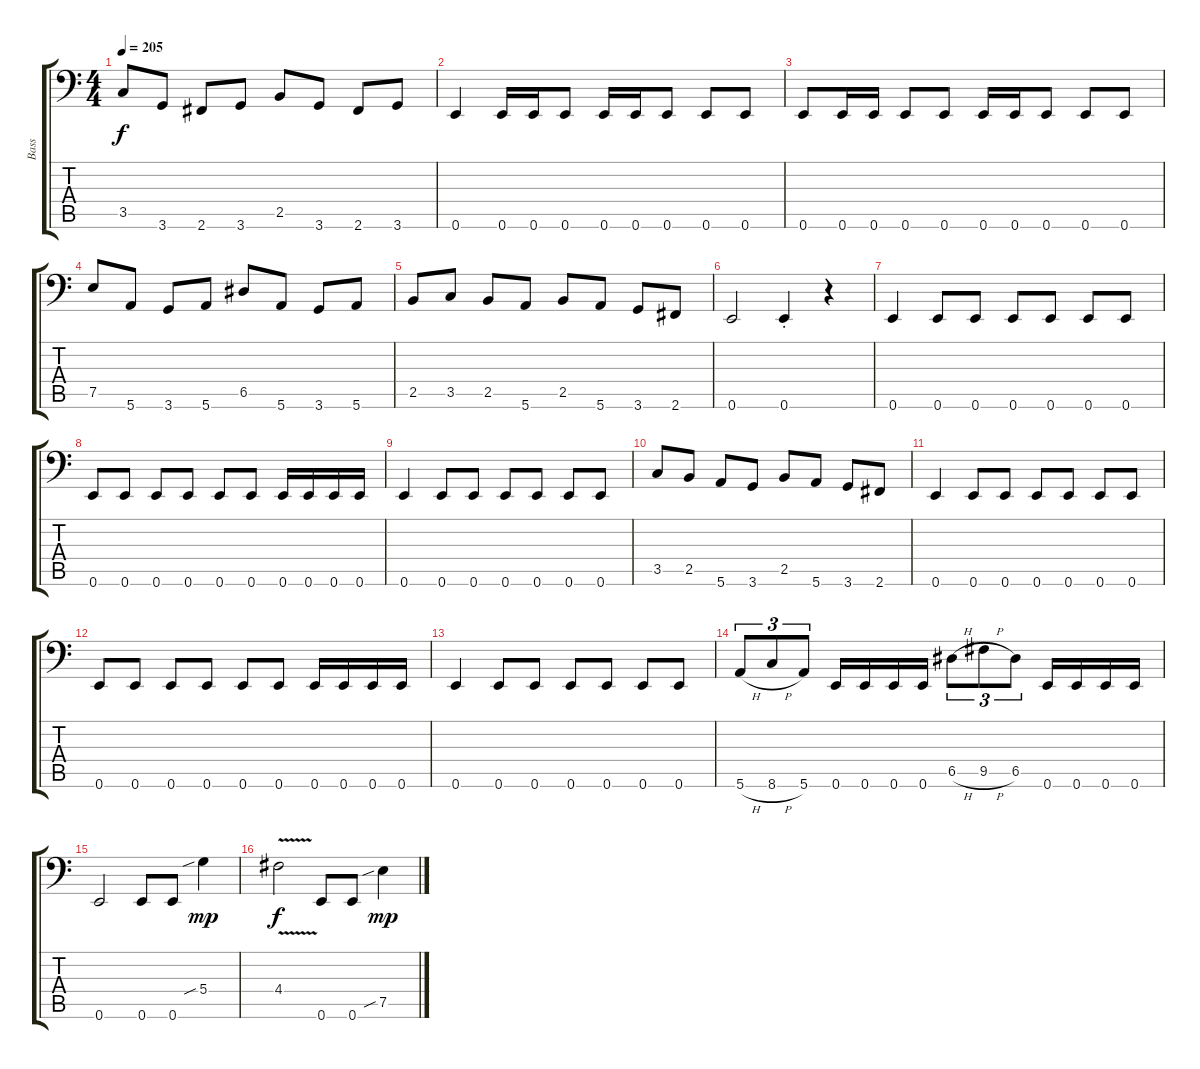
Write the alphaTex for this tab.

\track ("Bass" "Bass") {instrument electricbassfinger}
\staff {score tabs}
\tuning (E3 B2 G2 D2 A1 E1) {hide}
\ts (4 4)
\tempo 205
\clef f4
\ks c
3.5.8{dy f} 3.6.8 2.6.8 3.6.8 2.5.8 3.6.8 2.6.8 3.6.8 |
0.6.4 0.6.16 0.6.16 0.6.8 0.6.16 0.6.16 0.6.8 0.6.8 0.6.8 |
0.6.8 0.6.16 0.6.16 0.6.8 0.6.8 0.6.16 0.6.16 0.6.8 0.6.8 0.6.8 |
7.5.8 5.6.8 3.6.8 5.6.8 6.5.8 5.6.8 3.6.8 5.6.8 |
2.5.8 3.5.8 2.5.8 5.6.8 2.5.8 5.6.8 3.6.8 2.6.8 |
0.6.2 0.6{st}.4 r.4 |
0.6.4 0.6.8 0.6.8 0.6.8 0.6.8 0.6.8 0.6.8 |
0.6.8 0.6.8 0.6.8 0.6.8 0.6.8 0.6.8 0.6.16 0.6.16 0.6.16 0.6.16 |
0.6.4 0.6.8 0.6.8 0.6.8 0.6.8 0.6.8 0.6.8 |
3.5.8 2.5.8 5.6.8 3.6.8 2.5.8 5.6.8 3.6.8 2.6.8 |
0.6.4 0.6.8 0.6.8 0.6.8 0.6.8 0.6.8 0.6.8 |
0.6.8 0.6.8 0.6.8 0.6.8 0.6.8 0.6.8 0.6.16 0.6.16 0.6.16 0.6.16 |
0.6.4 0.6.8 0.6.8 0.6.8 0.6.8 0.6.8 0.6.8 |
5.6{h}.8{tu (3 2)} 8.6{h}.8{tu (3 2)} 5.6.8{tu (3 2)} 0.6.16 0.6.16 0.6.16 0.6.16 6.5{h}.8{tu (3 2)} 9.5{h}.8{tu (3 2)} 6.5.8{tu (3 2)} 0.6.16 0.6.16 0.6.16 0.6.16 |
0.6.2 0.6.8 0.6.8 5.4{sib}.4{dy mp} |
4.4{v}.2{dy f} 0.6.8 0.6.8 7.5{sib}.4{dy mp}
